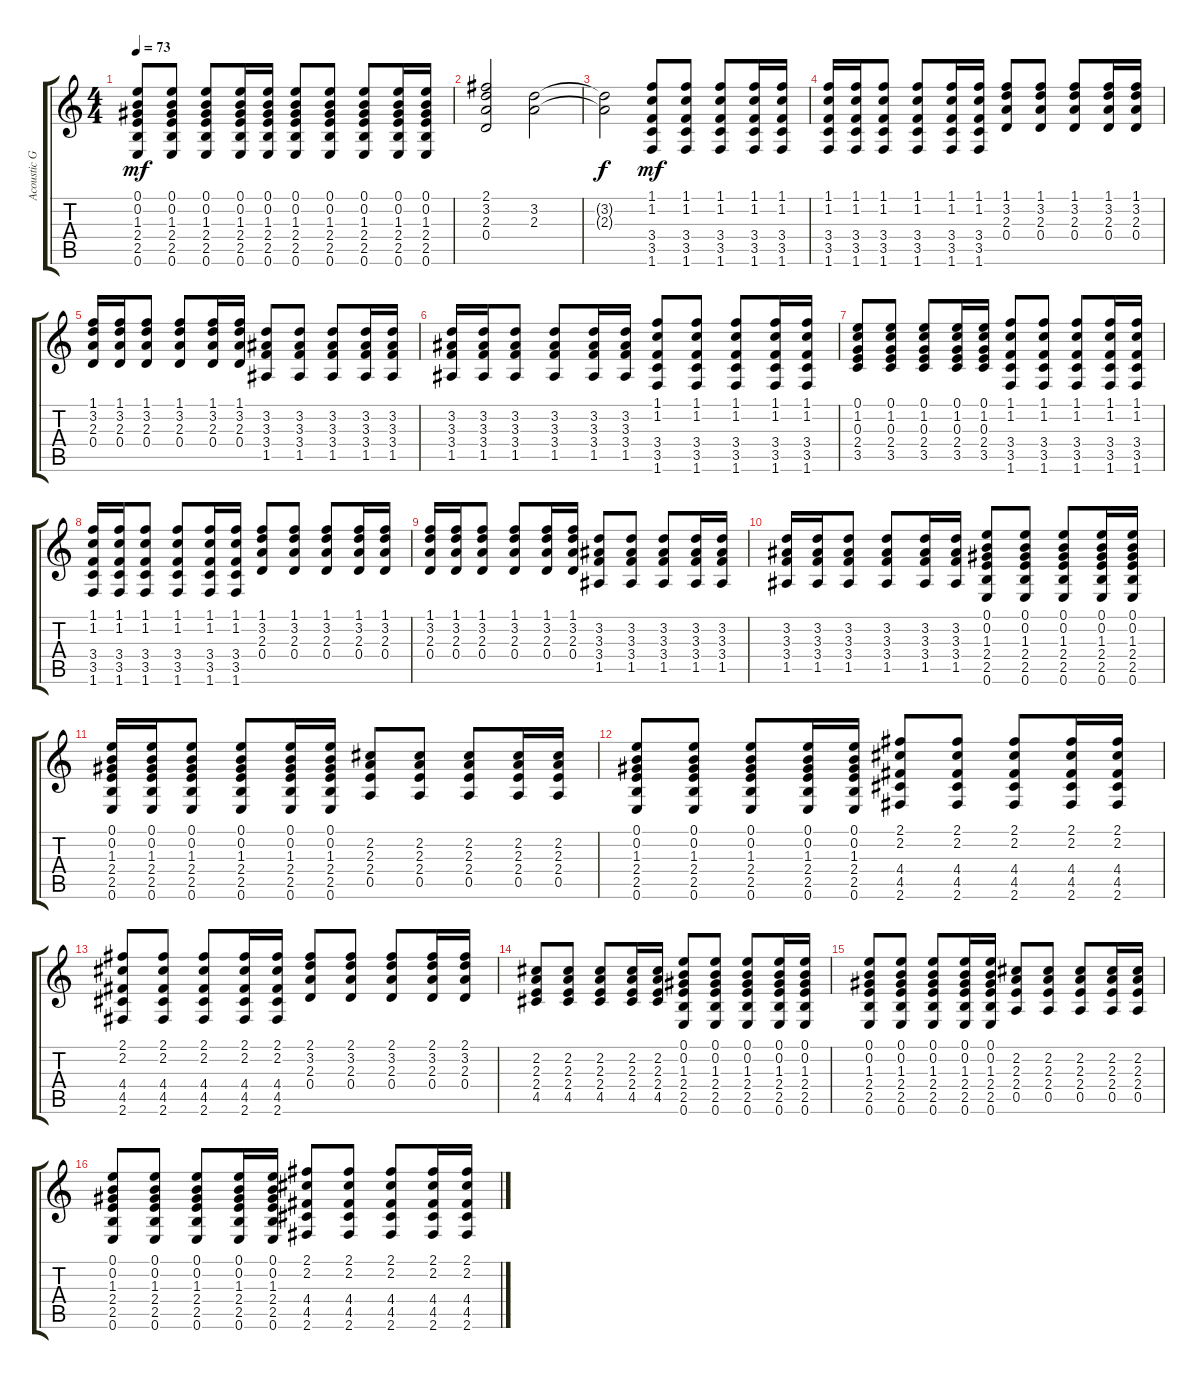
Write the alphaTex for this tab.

\track ("Acoustic Guitar" "Acoustic G") {instrument acousticguitarsteel}
\staff {score tabs}
\tuning (E4 B3 G3 D3 A2 E2) {hide}
\ts (4 4)
\tempo 73
\clef g2
\ks c
(0.1 0.2 1.3 2.4 2.5 0.6).8{dy mf} (0.1 0.2 1.3 2.4 2.5 0.6).8 (0.1 0.2 1.3 2.4 2.5 0.6).8 (0.1 0.2 1.3 2.4 2.5 0.6).16 (0.1 0.2 1.3 2.4 2.5 0.6).16 (0.1 0.2 1.3 2.4 2.5 0.6).8 (0.1 0.2 1.3 2.4 2.5 0.6).8 (0.1 0.2 1.3 2.4 2.5 0.6).8 (0.1 0.2 1.3 2.4 2.5 0.6).16 (0.1 0.2 1.3 2.4 2.5 0.6).16 |
(2.1 3.2 2.3 0.4).2 (3.2 2.3).2 |
(3.2{t} 2.3{t}).2{dy f} (1.1 1.2 3.4 3.5 1.6).8{dy mf} (1.1 1.2 3.4 3.5 1.6).8 (1.1 1.2 3.4 3.5 1.6).8 (1.1 1.2 3.4 3.5 1.6).16 (1.1 1.2 3.4 3.5 1.6).16 |
(1.1 1.2 3.4 3.5 1.6).16 (1.1 1.2 3.4 3.5 1.6).16 (1.1 1.2 3.4 3.5 1.6).8 (1.1 1.2 3.4 3.5 1.6).8 (1.1 1.2 3.4 3.5 1.6).16 (1.1 1.2 3.4 3.5 1.6).16 (1.1 3.2 2.3 0.4).8 (1.1 3.2 2.3 0.4).8 (1.1 3.2 2.3 0.4).8 (1.1 3.2 2.3 0.4).16 (1.1 3.2 2.3 0.4).16 |
(1.1 3.2 2.3 0.4).16 (1.1 3.2 2.3 0.4).16 (1.1 3.2 2.3 0.4).8 (1.1 3.2 2.3 0.4).8 (1.1 3.2 2.3 0.4).16 (1.1 3.2 2.3 0.4).16 (3.2 3.3 3.4 1.5).8 (3.2 3.3 3.4 1.5).8 (3.2 3.3 3.4 1.5).8 (3.2 3.3 3.4 1.5).16 (3.2 3.3 3.4 1.5).16 |
(3.2 3.3 3.4 1.5).16 (3.2 3.3 3.4 1.5).16 (3.2 3.3 3.4 1.5).8 (3.2 3.3 3.4 1.5).8 (3.2 3.3 3.4 1.5).16 (3.2 3.3 3.4 1.5).16 (1.1 1.2 3.4 3.5 1.6).8 (1.1 1.2 3.4 3.5 1.6).8 (1.1 1.2 3.4 3.5 1.6).8 (1.1 1.2 3.4 3.5 1.6).16 (1.1 1.2 3.4 3.5 1.6).16 |
(0.1 1.2 0.3 2.4 3.5).8 (0.1 1.2 0.3 2.4 3.5).8 (0.1 1.2 0.3 2.4 3.5).8 (0.1 1.2 0.3 2.4 3.5).16 (0.1 1.2 0.3 2.4 3.5).16 (1.1 1.2 3.4 3.5 1.6).8 (1.1 1.2 3.4 3.5 1.6).8 (1.1 1.2 3.4 3.5 1.6).8 (1.1 1.2 3.4 3.5 1.6).16 (1.1 1.2 3.4 3.5 1.6).16 |
(1.1 1.2 3.4 3.5 1.6).16 (1.1 1.2 3.4 3.5 1.6).16 (1.1 1.2 3.4 3.5 1.6).8 (1.1 1.2 3.4 3.5 1.6).8 (1.1 1.2 3.4 3.5 1.6).16 (1.1 1.2 3.4 3.5 1.6).16 (1.1 3.2 2.3 0.4).8 (1.1 3.2 2.3 0.4).8 (1.1 3.2 2.3 0.4).8 (1.1 3.2 2.3 0.4).16 (1.1 3.2 2.3 0.4).16 |
(1.1 3.2 2.3 0.4).16 (1.1 3.2 2.3 0.4).16 (1.1 3.2 2.3 0.4).8 (1.1 3.2 2.3 0.4).8 (1.1 3.2 2.3 0.4).16 (1.1 3.2 2.3 0.4).16 (3.2 3.3 3.4 1.5).8 (3.2 3.3 3.4 1.5).8 (3.2 3.3 3.4 1.5).8 (3.2 3.3 3.4 1.5).16 (3.2 3.3 3.4 1.5).16 |
(3.2 3.3 3.4 1.5).16 (3.2 3.3 3.4 1.5).16 (3.2 3.3 3.4 1.5).8 (3.2 3.3 3.4 1.5).8 (3.2 3.3 3.4 1.5).16 (3.2 3.3 3.4 1.5).16 (0.1 0.2 1.3 2.4 2.5 0.6).8 (0.1 0.2 1.3 2.4 2.5 0.6).8 (0.1 0.2 1.3 2.4 2.5 0.6).8 (0.1 0.2 1.3 2.4 2.5 0.6).16 (0.1 0.2 1.3 2.4 2.5 0.6).16 |
(0.1 0.2 1.3 2.4 2.5 0.6).16 (0.1 0.2 1.3 2.4 2.5 0.6).16 (0.1 0.2 1.3 2.4 2.5 0.6).8 (0.1 0.2 1.3 2.4 2.5 0.6).8 (0.1 0.2 1.3 2.4 2.5 0.6).16 (0.1 0.2 1.3 2.4 2.5 0.6).16 (2.2 2.3 2.4 0.5).8 (2.2 2.3 2.4 0.5).8 (2.2 2.3 2.4 0.5).8 (2.2 2.3 2.4 0.5).16 (2.2 2.3 2.4 0.5).16 |
(0.1 0.2 1.3 2.4 2.5 0.6).8 (0.1 0.2 1.3 2.4 2.5 0.6).8 (0.1 0.2 1.3 2.4 2.5 0.6).8 (0.1 0.2 1.3 2.4 2.5 0.6).16 (0.1 0.2 1.3 2.4 2.5 0.6).16 (2.1 2.2 4.4 4.5 2.6).8 (2.1 2.2 4.4 4.5 2.6).8 (2.1 2.2 4.4 4.5 2.6).8 (2.1 2.2 4.4 4.5 2.6).16 (2.1 2.2 4.4 4.5 2.6).16 |
(2.1 2.2 4.4 4.5 2.6).8 (2.1 2.2 4.4 4.5 2.6).8 (2.1 2.2 4.4 4.5 2.6).8 (2.1 2.2 4.4 4.5 2.6).16 (2.1 2.2 4.4 4.5 2.6).16 (2.1 3.2 2.3 0.4).8 (2.1 3.2 2.3 0.4).8 (2.1 3.2 2.3 0.4).8 (2.1 3.2 2.3 0.4).16 (2.1 3.2 2.3 0.4).16 |
(2.2 2.3 2.4 4.5).8 (2.2 2.3 2.4 4.5).8 (2.2 2.3 2.4 4.5).8 (2.2 2.3 2.4 4.5).16 (2.2 2.3 2.4 4.5).16 (0.1 0.2 1.3 2.4 2.5 0.6).8 (0.1 0.2 1.3 2.4 2.5 0.6).8 (0.1 0.2 1.3 2.4 2.5 0.6).8 (0.1 0.2 1.3 2.4 2.5 0.6).16 (0.1 0.2 1.3 2.4 2.5 0.6).16 |
(0.1 0.2 1.3 2.4 2.5 0.6).8 (0.1 0.2 1.3 2.4 2.5 0.6).8 (0.1 0.2 1.3 2.4 2.5 0.6).8 (0.1 0.2 1.3 2.4 2.5 0.6).16 (0.1 0.2 1.3 2.4 2.5 0.6).16 (2.2 2.3 2.4 0.5).8 (2.2 2.3 2.4 0.5).8 (2.2 2.3 2.4 0.5).8 (2.2 2.3 2.4 0.5).16 (2.2 2.3 2.4 0.5).16 |
(0.1 0.2 1.3 2.4 2.5 0.6).8 (0.1 0.2 1.3 2.4 2.5 0.6).8 (0.1 0.2 1.3 2.4 2.5 0.6).8 (0.1 0.2 1.3 2.4 2.5 0.6).16 (0.1 0.2 1.3 2.4 2.5 0.6).16 (2.1 2.2 4.4 4.5 2.6).8 (2.1 2.2 4.4 4.5 2.6).8 (2.1 2.2 4.4 4.5 2.6).8 (2.1 2.2 4.4 4.5 2.6).16 (2.1 2.2 4.4 4.5 2.6).16
